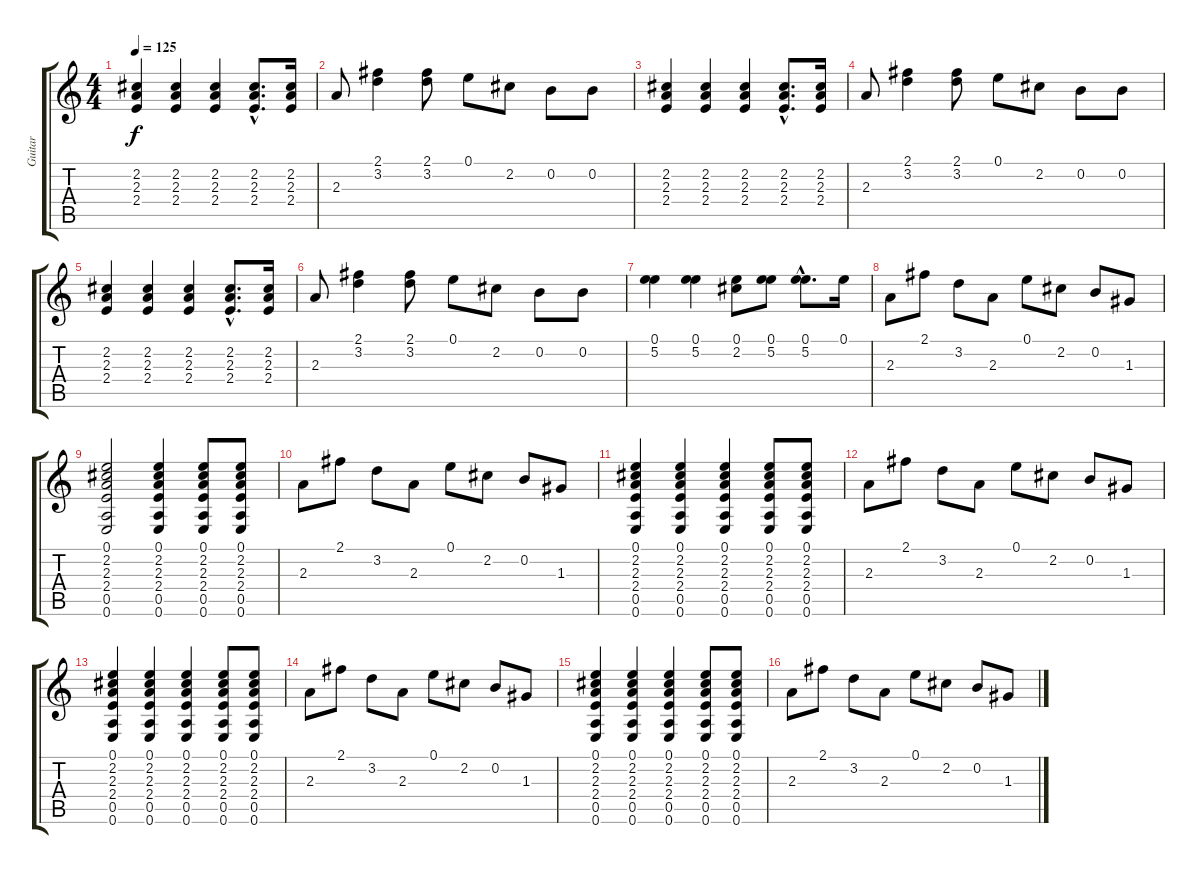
\track ("Guitar" "Guitar") {instrument electricguitarclean}
\staff {score tabs}
\tuning (E4 B3 G3 D3 A2 E2) {hide}
\ts (4 4)
\tempo 125
\clef g2
\ks c
(2.2 2.3 2.4).4{dy f} (2.2 2.3 2.4).4 (2.2 2.3 2.4).4 (2.2{hac} 2.3{hac} 2.4{hac}).8{d} (2.2 2.3 2.4).16 |
2.3.8 (2.1 3.2).4 (2.1 3.2).8 0.1.8 2.2.8 0.2.8 0.2.8 |
(2.2 2.3 2.4).4 (2.2 2.3 2.4).4 (2.2 2.3 2.4).4 (2.2{hac} 2.3{hac} 2.4{hac}).8{d} (2.2 2.3 2.4).16 |
2.3.8 (2.1 3.2).4 (2.1 3.2).8 0.1.8 2.2.8 0.2.8 0.2.8 |
(2.2 2.3 2.4).4 (2.2 2.3 2.4).4 (2.2 2.3 2.4).4 (2.2{hac} 2.3{hac} 2.4{hac}).8{d} (2.2 2.3 2.4).16 |
2.3.8 (2.1 3.2).4 (2.1 3.2).8 0.1.8 2.2.8 0.2.8 0.2.8 |
(0.1 5.2).4 (0.1 5.2).4 (0.1 2.2).8 (0.1 5.2).8 (0.1{hac} 5.2{hac}).8{d} 0.1.16 |
2.3.8 2.1.8 3.2.8 2.3.8 0.1.8 2.2.8 0.2.8 1.3.8 |
(0.1 2.2 2.3 2.4 0.5 0.6).2 (0.1 2.2 2.3 2.4 0.5 0.6).4 (0.1 2.2 2.3 2.4 0.5 0.6).8 (0.1 2.2 2.3 2.4 0.5 0.6).8 |
2.3.8 2.1.8 3.2.8 2.3.8 0.1.8 2.2.8 0.2.8 1.3.8 |
(0.1 2.2 2.3 2.4 0.5 0.6).4 (0.1 2.2 2.3 2.4 0.5 0.6).4 (0.1 2.2 2.3 2.4 0.5 0.6).4 (0.1 2.2 2.3 2.4 0.5 0.6).8 (0.1 2.2 2.3 2.4 0.5 0.6).8 |
2.3.8 2.1.8 3.2.8 2.3.8 0.1.8 2.2.8 0.2.8 1.3.8 |
(0.1 2.2 2.3 2.4 0.5 0.6).4 (0.1 2.2 2.3 2.4 0.5 0.6).4 (0.1 2.2 2.3 2.4 0.5 0.6).4 (0.1 2.2 2.3 2.4 0.5 0.6).8 (0.1 2.2 2.3 2.4 0.5 0.6).8 |
2.3.8 2.1.8 3.2.8 2.3.8 0.1.8 2.2.8 0.2.8 1.3.8 |
(0.1 2.2 2.3 2.4 0.5 0.6).4 (0.1 2.2 2.3 2.4 0.5 0.6).4 (0.1 2.2 2.3 2.4 0.5 0.6).4 (0.1 2.2 2.3 2.4 0.5 0.6).8 (0.1 2.2 2.3 2.4 0.5 0.6).8 |
2.3.8 2.1.8 3.2.8 2.3.8 0.1.8 2.2.8 0.2.8 1.3.8
